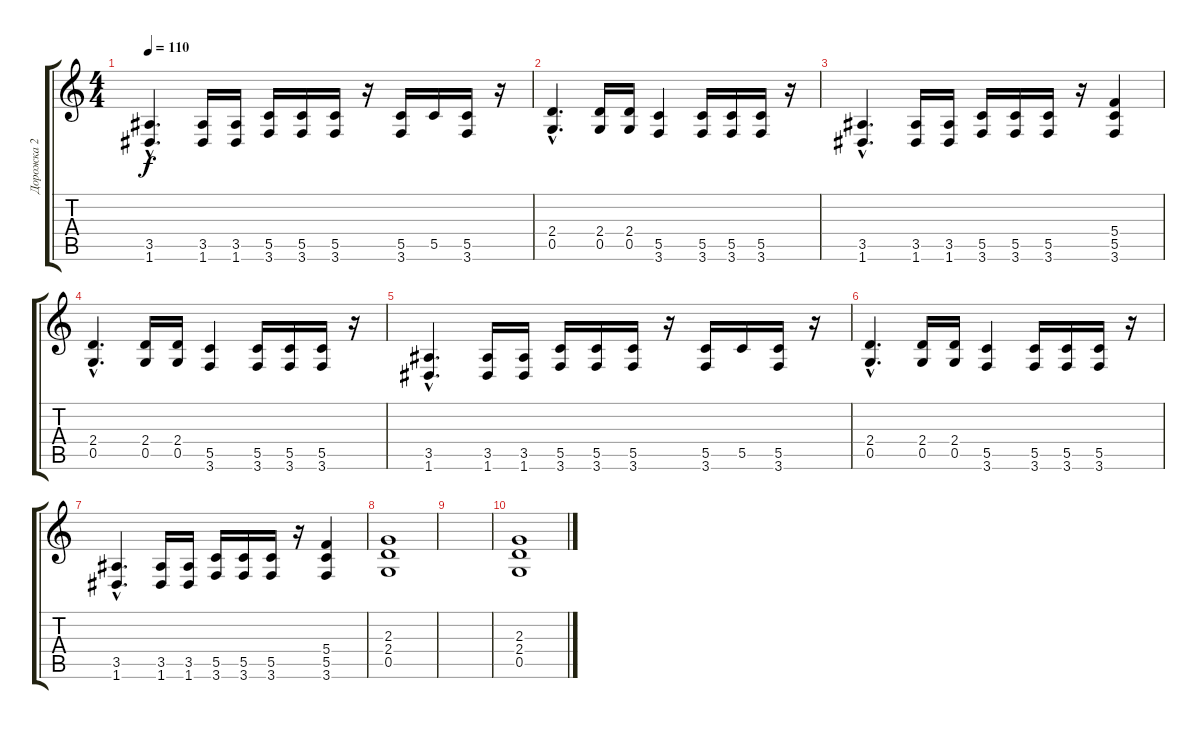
\track ("Дорожка 2" "Дорожка 2") {instrument distortionguitar}
\staff {score tabs}
\tuning (D4 A3 F3 C3 G2 D2) {hide}
\ts (4 4)
\tempo 110
\clef g2
\ks c
(3.5{hac} 1.6{hac}).4{d dy f} (3.5 1.6).16 (3.5 1.6).16 (5.5 3.6).16 (5.5 3.6).16 (5.5 3.6).16 r.16 (5.5 3.6).16 5.5.16 (5.5 3.6).16 r.16 |
(2.4{hac} 0.5{hac}).4{d} (2.4 0.5).16 (2.4 0.5).16 (5.5 3.6).4 (5.5 3.6).16 (5.5 3.6).16 (5.5 3.6).16 r.16 |
(3.5{hac} 1.6{hac}).4{d} (3.5 1.6).16 (3.5 1.6).16 (5.5 3.6).16 (5.5 3.6).16 (5.5 3.6).16 r.16 (5.4 5.5 3.6).4 |
(2.4{hac} 0.5{hac}).4{d} (2.4 0.5).16 (2.4 0.5).16 (5.5 3.6).4 (5.5 3.6).16 (5.5 3.6).16 (5.5 3.6).16 r.16 |
(3.5{hac} 1.6{hac}).4{d} (3.5 1.6).16 (3.5 1.6).16 (5.5 3.6).16 (5.5 3.6).16 (5.5 3.6).16 r.16 (5.5 3.6).16 5.5.16 (5.5 3.6).16 r.16 |
(2.4{hac} 0.5{hac}).4{d} (2.4 0.5).16 (2.4 0.5).16 (5.5 3.6).4 (5.5 3.6).16 (5.5 3.6).16 (5.5 3.6).16 r.16 |
(3.5{hac} 1.6{hac}).4{d} (3.5 1.6).16 (3.5 1.6).16 (5.5 3.6).16 (5.5 3.6).16 (5.5 3.6).16 r.16 (5.4 5.5 3.6).4 |
(2.3 2.4 0.5).1 |
|
(2.3 2.4 0.5).1
